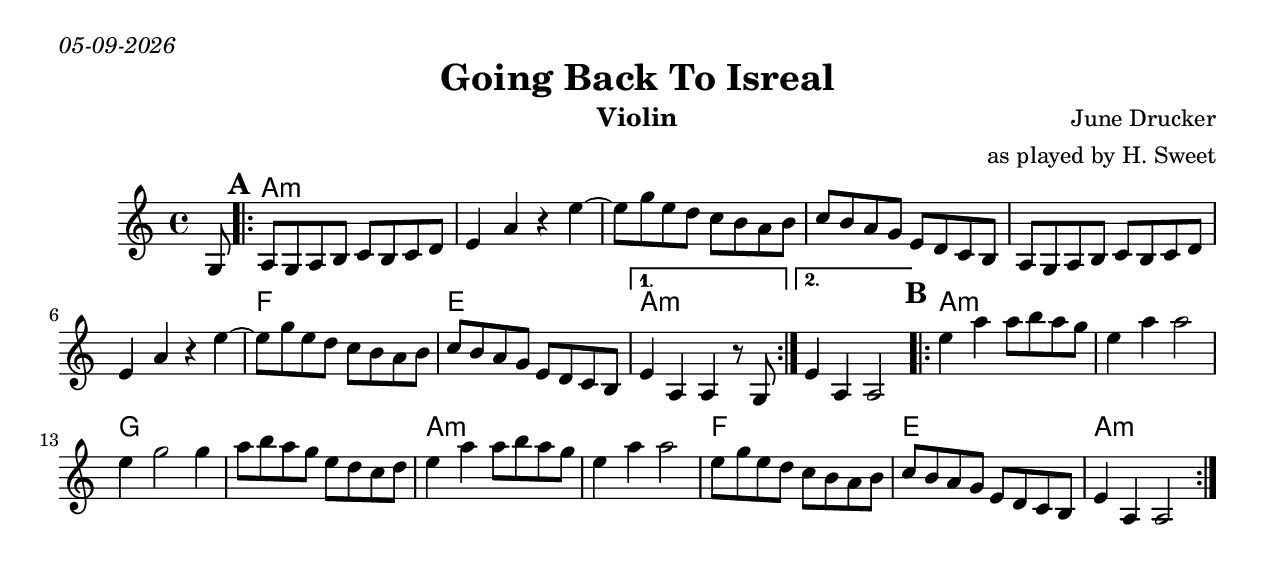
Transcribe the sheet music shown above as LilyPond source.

\version "2.18.0"
\include "english.ly"
\paper{
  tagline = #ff
  print-all-headers = ##t
  #(set-paper-size "letter")
}
date = #(strftime "%d-%m-%Y" (localtime (current-time)))

\markup{ \italic{ \date }  }

%\markup{ Got something to say? }

global = {
  \clef treble
  \key a \minor
  \time 4/4
  \set Score.markFormatter = #format-mark-box-alphabet
}

%#################################### Melody ########################
%melody =  \transpose c d \relative c' {  %transpose for clarinet
theme = {
  a8 g a b c b c d
  e4 a r e'~
  e8 g8 e d c b a b
  c8 b a g
  e8 d c b
}

melody = \relative c' {
  \global
  \partial 8 g8 %lead in notes

  \repeat volta 2{
   \mark \default
   \theme
   \theme
   %e4 a, a2~


  }
  \alternative {
    {e4 a, a r8 g8}

    {e'4 a, a2 }
  }

  \repeat volta 2{
   \mark \default
   e''4 a a8 b a g
  e4 a a2
  e4 g2 g4|
  a8 b a g e d c d

  e4 a a8 b a g
  e4 a a2

  e8 g8 e d c b a b
  c8 b a g
  e8 d c b
   e4 a, a2~
  }


}
%################################# Lyrics #####################
%\addlyrics{ \set stanza = #"1. " }
%################################# Chords #######################
harmonies = \chordmode {
 s8
 a1*6:m
 f1
 e1
 a1*2:m
 % B
 a1*2:m
 g1*2
 a1*2:m
 f1
 e1
 a1:m
}

\score {
  <<
    \new ChordNames {
      \set chordChanges = ##f
      \harmonies
    }
    \new Staff   \melody
  >>
  \header{
    title= "Going Back To Isreal"
    subtitle=""
    composer= "June Drucker"
    instrument = "Violin"
    arranger= "as played by H. Sweet"
  }
  \midi{\tempo 4 = 120}
  \layout{indent = 1.0\cm}
}
%{
% more verses:
\markup{}
\markup {
  \fill-line {
    \hspace #0.1 % distance from left margin
    \column {
      \line { "1."
	\column {
	  ""
	}
      }
      \hspace #0.2 % vertical distance between verses
      \line { "2."
	\column {
	 ""
	}
      }
    }
    \hspace #0.1  % horiz. distance between columns
    \column {
      \line { "3."
	\column {
	  ""
	}
      }
      \hspace #0.2 % distance between verses
      \line { "4."
	\column {
	 ""
	}
      }
    }
    \hspace #0.1 % distance to right margin
  }
}

%}
